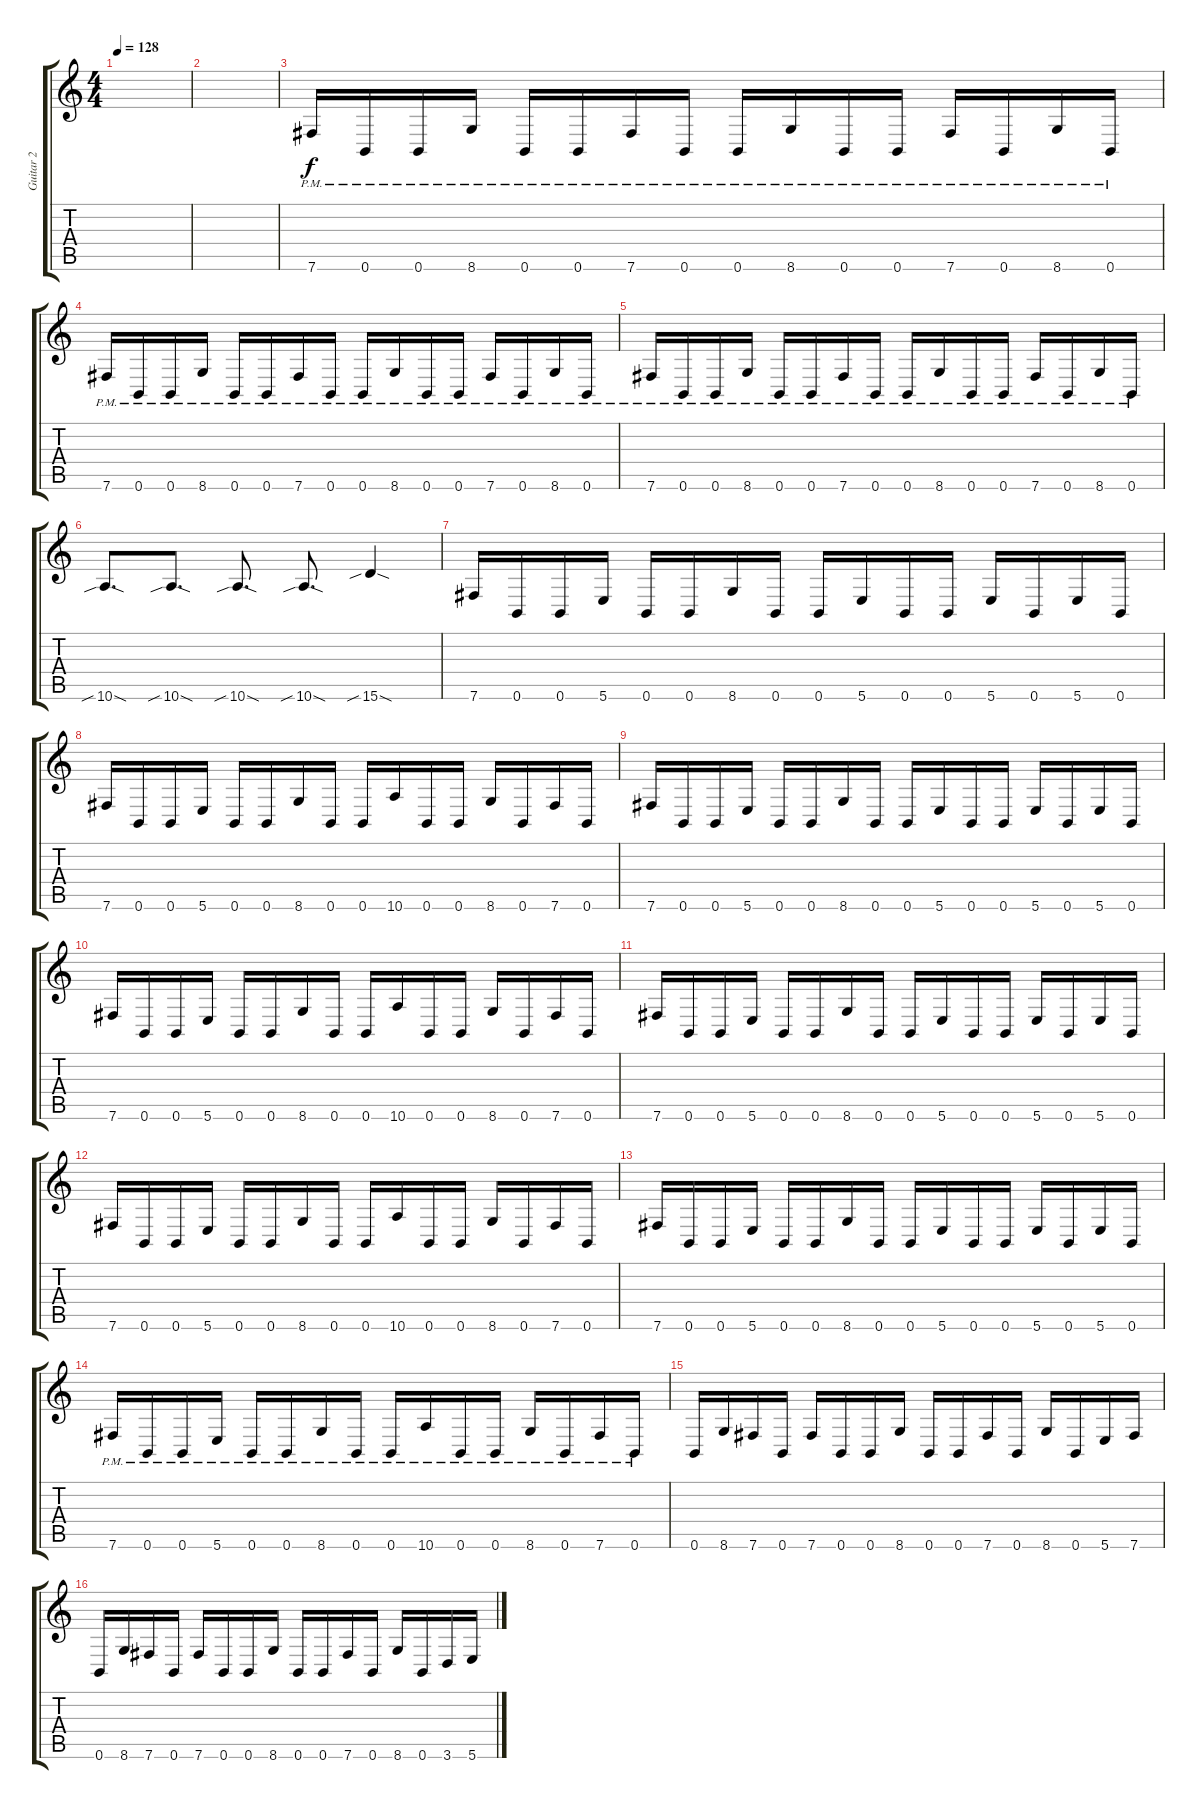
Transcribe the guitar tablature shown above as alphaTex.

\track ("Guitar 2" "Guitar 2") {instrument distortionguitar}
\staff {score tabs}
\tuning (Db4 Ab3 E3 B2 Gb2 B1) {hide}
\ts (4 4)
\tempo 128
\clef g2
\ks c
|
|
7.6{pm}.16 0.6{pm}.16 0.6{pm}.16 8.6{pm}.16 0.6{pm}.16 0.6{pm}.16 7.6{pm}.16 0.6{pm}.16 0.6{pm}.16 8.6{pm}.16 0.6{pm}.16 0.6{pm}.16 7.6{pm}.16 0.6{pm}.16 8.6{pm}.16 0.6{pm}.16 |
7.6{pm}.16 0.6{pm}.16 0.6{pm}.16 8.6{pm}.16 0.6{pm}.16 0.6{pm}.16 7.6{pm}.16 0.6{pm}.16 0.6{pm}.16 8.6{pm}.16 0.6{pm}.16 0.6{pm}.16 7.6{pm}.16 0.6{pm}.16 8.6{pm}.16 0.6{pm}.16 |
7.6{pm}.16 0.6{pm}.16 0.6{pm}.16 8.6{pm}.16 0.6{pm}.16 0.6{pm}.16 7.6{pm}.16 0.6{pm}.16 0.6{pm}.16 8.6{pm}.16 0.6{pm}.16 0.6{pm}.16 7.6{pm}.16 0.6{pm}.16 8.6{pm}.16 0.6{pm}.16 |
10.6{sib sod}.8{d} 10.6{sib sod}.8{d} 10.6{sib sod}.8{d} 10.6{sib sod}.8{d} 15.6{sib sod}.4 |
7.6.16 0.6.16 0.6.16 5.6.16 0.6.16 0.6.16 8.6.16 0.6.16 0.6.16 5.6.16 0.6.16 0.6.16 5.6.16 0.6.16 5.6.16 0.6.16 |
7.6.16 0.6.16 0.6.16 5.6.16 0.6.16 0.6.16 8.6.16 0.6.16 0.6.16 10.6.16 0.6.16 0.6.16 8.6.16 0.6.16 7.6.16 0.6.16 |
7.6.16 0.6.16 0.6.16 5.6.16 0.6.16 0.6.16 8.6.16 0.6.16 0.6.16 5.6.16 0.6.16 0.6.16 5.6.16 0.6.16 5.6.16 0.6.16 |
7.6.16 0.6.16 0.6.16 5.6.16 0.6.16 0.6.16 8.6.16 0.6.16 0.6.16 10.6.16 0.6.16 0.6.16 8.6.16 0.6.16 7.6.16 0.6.16 |
7.6.16 0.6.16 0.6.16 5.6.16 0.6.16 0.6.16 8.6.16 0.6.16 0.6.16 5.6.16 0.6.16 0.6.16 5.6.16 0.6.16 5.6.16 0.6.16 |
7.6.16 0.6.16 0.6.16 5.6.16 0.6.16 0.6.16 8.6.16 0.6.16 0.6.16 10.6.16 0.6.16 0.6.16 8.6.16 0.6.16 7.6.16 0.6.16 |
7.6.16 0.6.16 0.6.16 5.6.16 0.6.16 0.6.16 8.6.16 0.6.16 0.6.16 5.6.16 0.6.16 0.6.16 5.6.16 0.6.16 5.6.16 0.6.16 |
7.6{pm}.16 0.6{pm}.16 0.6{pm}.16 5.6{pm}.16 0.6{pm}.16 0.6{pm}.16 8.6{pm}.16 0.6{pm}.16 0.6{pm}.16 10.6{pm}.16 0.6{pm}.16 0.6{pm}.16 8.6{pm}.16 0.6{pm}.16 7.6{pm}.16 0.6{pm}.16 |
0.6.16 8.6.16 7.6.16 0.6.16 7.6.16 0.6.16 0.6.16 8.6.16 0.6.16 0.6.16 7.6.16 0.6.16 8.6.16 0.6.16 5.6.16 7.6.16 |
0.6.16 8.6.16 7.6.16 0.6.16 7.6.16 0.6.16 0.6.16 8.6.16 0.6.16 0.6.16 7.6.16 0.6.16 8.6.16 0.6.16 3.6.16 5.6.16
